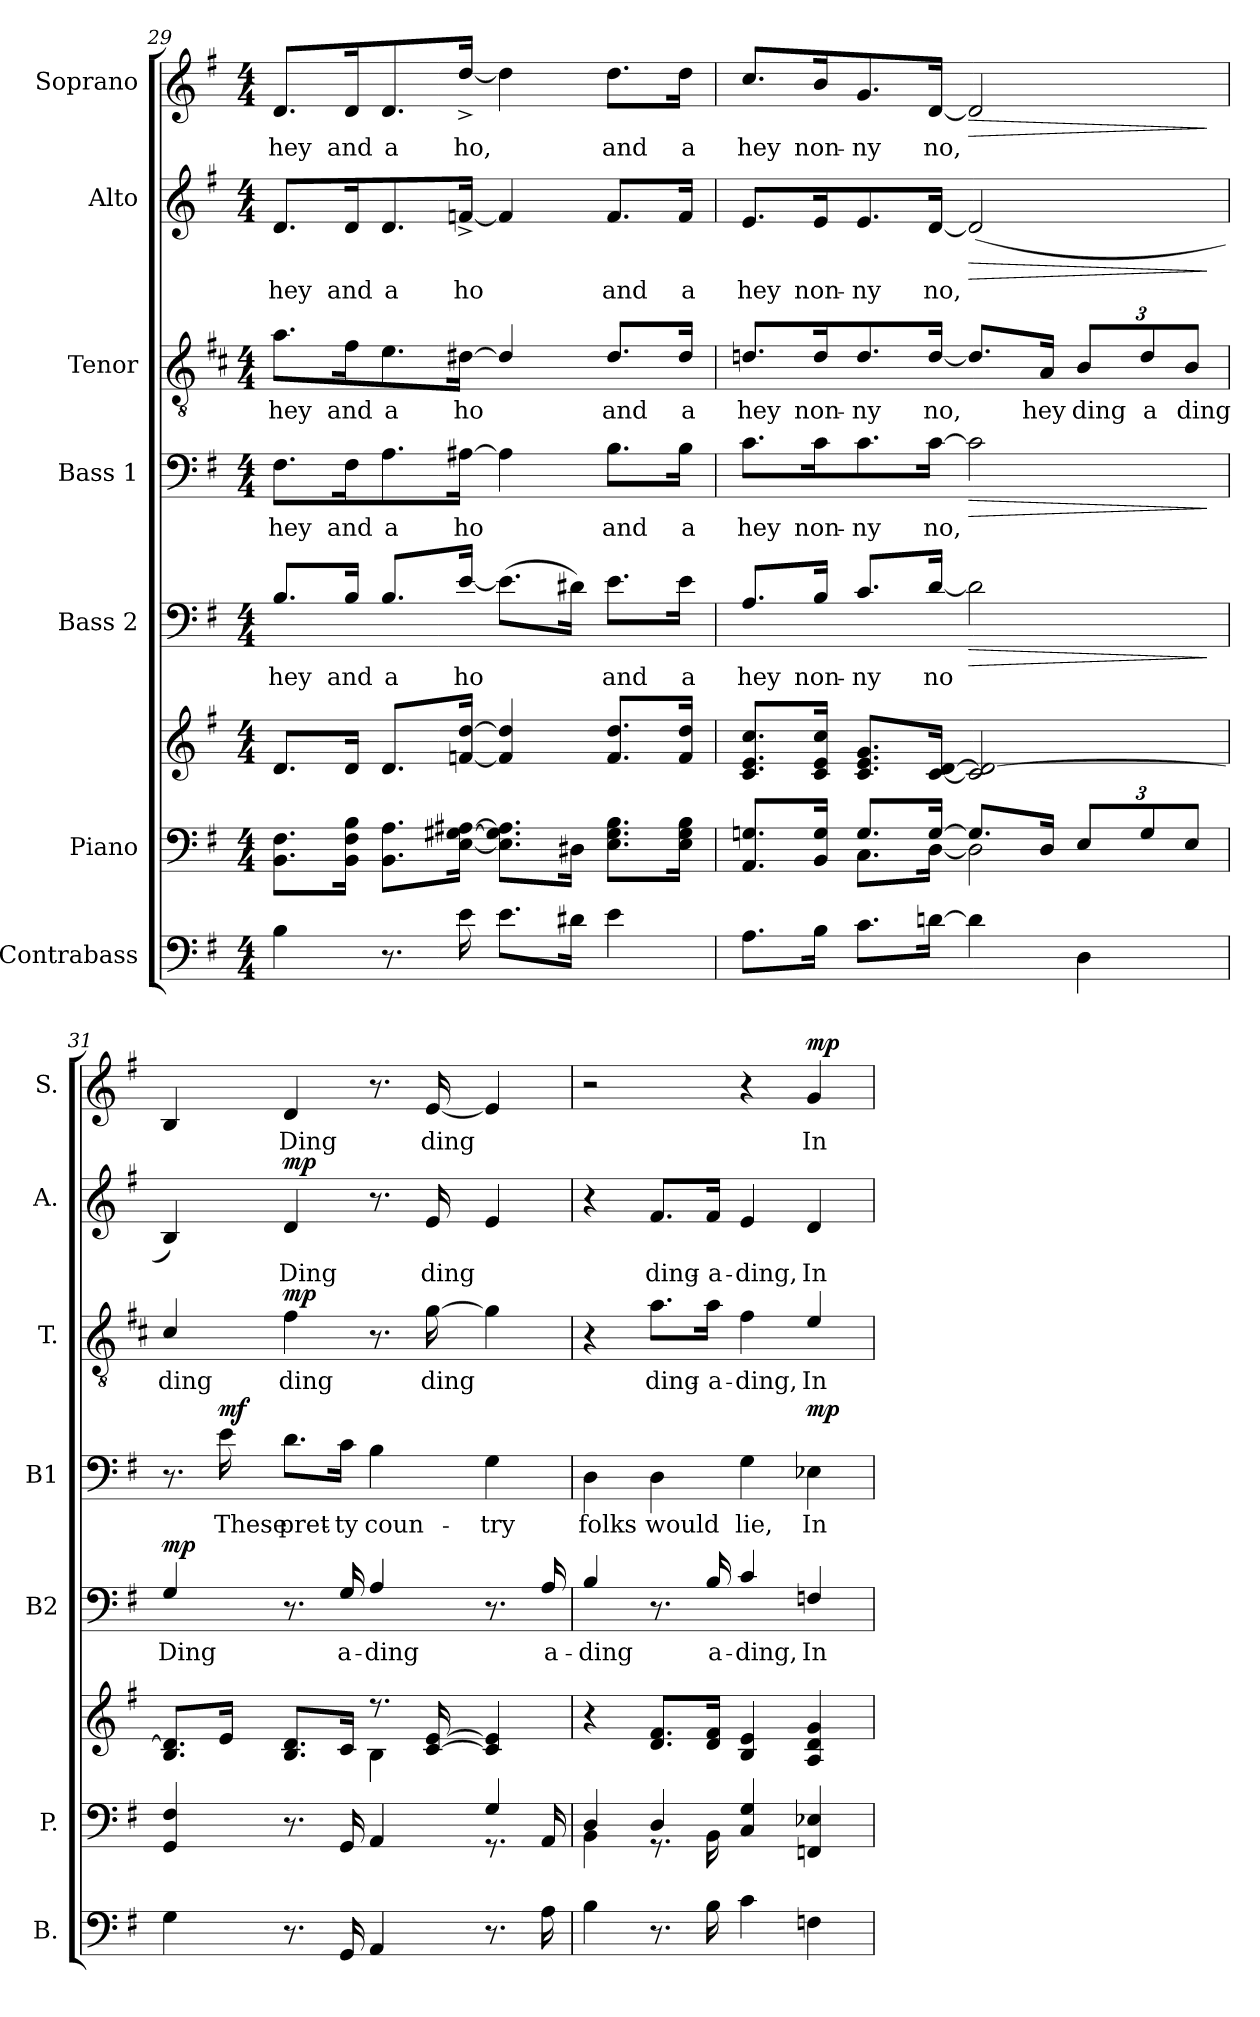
**kern	**kern	**kern	**kern	**text	**dynam	**kern	**text	**dynam	**kern	**text	**dynam	**kern	**text	**dynam	**kern	**text	**dynam
*part7	*part6	*part6	*part5	*part5	*part5	*part4	*part4	*part4	*part3	*part3	*part3	*part2	*part2	*part2	*part1	*part1	*part1
*staff8	*staff7	*staff6	*staff5	*staff5	*staff5	*staff4	*staff4	*staff4	*staff3	*staff3	*staff3	*staff2	*staff2	*staff2	*staff1	*staff1	*staff1
*I"Contrabass	*I"Piano	*	*I"Bass 2	*	*	*I"Bass 1	*	*	*I"Tenor	*	*	*I"Alto	*	*	*I"Soprano	*	*
*I'B.	*I'P.	*	*I'B2	*	*	*I'B1	*	*	*I'T.	*	*	*I'A.	*	*	*I'S.	*	*
*clefF4	*clefF4	*clefG2	*clefF4	*	*	*clefF4	*	*	*clefGv2	*	*	*clefG2	*	*	*clefG2	*	*
*	*	*	*ITrd12c21	*	*	*	*	*	*ITrd4c7	*	*	*	*	*	*	*	*
*k[f#]	*k[f#]	*k[f#]	*k[f#]	*	*	*k[f#]	*	*	*k[f#]	*	*	*k[f#]	*	*	*k[f#]	*	*
*M4/4	*M4/4	*M4/4	*M4/4	*	*	*M4/4	*	*	*M4/4	*	*	*M4/4	*	*	*M4/4	*	*
=29	=29	=29	=29	=29	=29	=29	=29	=29	=29	=29	=29	=29	=29	=29	=29	=29	=29
!	!	!	!	!LO:LY:b	!	!	!LO:LY:b	!	!	!LO:LY:b	!	!	!LO:LY:b	!	!	!LO:LY:b	!
4B\	8.BB\ 8.F#\L	8.d/L	8.BB/L	hey	.	8.F#\L	hey	.	8.d\L	hey	.	8.d/L	hey	.	8.d/L	hey	.
!	!	!	!	!LO:LY:b	!	!	!LO:LY:b	!	!	!LO:LY:b	!	!	!LO:LY:b	!	!	!LO:LY:b	!
.	16BB\ 16F#\ 16B\Jk	16d/Jk	16BB/Jk	and	.	16F#\K	and	.	16B\K	and	.	16d/K	and	.	16d/K	and	.
!	!	!	!	!LO:LY:b	!	!	!LO:LY:b	!	!	!LO:LY:b	!	!	!LO:LY:b	!	!	!LO:LY:b	!
8.r	8.BB\ 8.A\L	8.d/L	8.BB/L	a	.	8.A\	a	.	8.A\	a	.	8.d/	a	.	8.d/	a	.
!	!	!	!	!LO:LY:b	!	!	!LO:LY:b	!	!	!LO:LY:b	!	!	!LO:LY:b	!	!	!LO:LY:b	!
16e\	[16E\ [16G#X\ [16A#X\Jk	[16fn/ [16dd/Jk	[16E/Jk	ho	.	[16A#X\Jk	ho	.	[16G#X\Jk	ho	.	[16fn^/Jk	ho	.	[16dd^/Jk	ho,	.
8.e\L	8.E\] 8.G#\] 8.A#\]L	4f/] 4dd/]	(>8.E\L]	.	.	4A#\]	.	.	4G#/]	.	.	4f/]	.	.	4dd\]	.	.
16d#X\Jk	16D#X\Jk	.	16D#X\Jk)	.	.	.	.	.	.	.	.	.	.	.	.	.	.
!	!	!	!	!LO:LY:b	!	!	!LO:LY:b	!	!	!LO:LY:b	!	!	!LO:LY:b	!	!	!LO:LY:b	!
4e\	8.E\ 8.G#\ 8.B\L	8.f/ 8.dd/L	8.E\L	and	.	8.B\L	and	.	8.G#/L	and	.	8.f/L	and	.	8.dd\L	and	.
!	!	!	!	!LO:LY:b	!	!	!LO:LY:b	!	!	!LO:LY:b	!	!	!LO:LY:b	!	!	!LO:LY:b	!
.	16E\ 16G#\ 16B\Jk	16f/ 16dd/Jk	16E\Jk	a	.	16B\Jk	a	.	16G#/Jk	a	.	16f/Jk	a	.	16dd\Jk	a	.
=30	=30	=30	=30	=30	=30	=30	=30	=30	=30	=30	=30	=30	=30	=30	=30	=30	=30
*	*^	*	*	*	*	*	*	*	*	*	*	*	*	*	*	*	*
!	!	!	!	!	!LO:LY:b	!	!	!LO:LY:b	!	!	!LO:LY:b	!	!	!LO:LY:b	!	!	!LO:LY:b	!
8.A\L	8.AA/ 8.Gn/L	4ryy	8.c/ 8.e/ 8.cc/L	8.AA/L	hey	.	8.c\L	hey	.	8.Gn/L	hey	.	8.e/L	hey	.	8.cc/L	hey	.
!	!	!	!	!	!LO:LY:b	!	!	!LO:LY:b	!	!	!LO:LY:b	!	!	!LO:LY:b	!	!	!LO:LY:b	!
16B\Jk	16BB/ 16G/Jk	.	16c/ 16e/ 16cc/Jk	16BB/Jk	non-	.	16c\K	non-	.	16G/K	non-	.	16e/K	non-	.	16b/K	non-	.
!	!	!	!	!	!LO:LY:b	!	!	!LO:LY:b	!	!	!LO:LY:b	!	!	!LO:LY:b	!	!	!LO:LY:b	!
8.c\L	8.G/L	8.C\L	8.c/ 8.e/ 8.g/L	8.C/L	-ny	.	8.c\	-ny	.	8.G/	-ny	.	8.e/	-ny	.	8.g/	-ny	.
!	!	!	!	!	!LO:LY:b	!	!	!LO:LY:b	!	!	!LO:LY:b	!	!	!LO:LY:b	!	!	!LO:LY:b	!
[16dn\Jk	[16G/Jk	[16D\Jk	[16c/ [16d/Jk	[16D/Jk	no	.	[16c\Jk	no,	.	[16G/Jk	no,	.	[16d/Jk	no,	.	[16d/Jk	no,	.
!	!	!	!	!	!	!LO:HP:b	!	!	!LO:HP:b	!	!	!	!	!	!LO:HP:b	!	!	!LO:HP:b
4d\]	8.G/L]	2D\]	2c/] 2d/_	2D\]	.	>	2c\]	.	>	8.G/L]	.	.	(<2d/]	.	>	2d/]	.	>
!	!	!	!	!	!	!	!	!	!	!	!LO:LY:b	!	!	!	!	!	!	!
.	16D/Jk	.	.	.	.	.	.	.	.	16D/Jk	hey	.	.	.	.	.	.	.
*	*Xbrackettup	*	*	*	*	*	*	*	*	*Xbrackettup	*	*	*	*	*	*	*	*
!	!	!	!	!	!	!	!	!	!	!	!LO:LY:b	!	!	!	!	!	!	!
4D\	12E/L	.	.	.	.	.	.	.	.	12E/L	ding	.	.	.	.	.	.	.
!	!	!	!	!	!	!	!	!	!	!	!LO:LY:b	!	!	!	!	!	!	!
.	12G/	.	.	.	.	.	.	.	.	12G/	a	.	.	.	.	.	.	.
!	!	!	!	!	!	!	!	!	!	!	!LO:LY:b	!	!	!	!	!	!	!
.	12E/J	.	.	.	.	.	.	.	.	12E/J	ding	.	.	.	.	.	.	.
*	*v	*v	*	*	*	*	*	*	*	*	*	*	*	*	*	*	*	*
.	.	.	.	.	]	.	.	]	.	.	.	.	.	]	.	.	]
=31	=31	=31	=31	=31	=31	=31	=31	=31	=31	=31	=31	=31	=31	=31	=31	=31	=31
*	*^	*^	*	*	*	*	*	*	*	*	*	*	*	*	*	*	*
!	!	!	!	!	!	!LO:LY:b	!LO:DY:b	!	!	!	!	!LO:LY:b	!	!	!	!	!	!	!
4G\	2.ryy	4GG/ 4F#/	8.B/ 8.d/]L	2ryy	4GG/	Ding	mp	8.r	.	.	4F#/	ding	.	4B/)	.	.	4B/	.	.
!	!	!	!	!	!	!	!	!	!LO:LY:b	!LO:DY:a	!	!	!	!	!	!	!	!	!
.	.	.	16e/Jk	.	.	.	.	16e\	These	mf	.	.	.	.	.	.	.	.	.
!	!	!	!	!	!	!	!	!	!LO:LY:b	!	!	!LO:LY:b	!LO:DY:b	!	!LO:LY:b	!LO:DY:b	!	!LO:LY:b	!
8.r	.	8.r	8.B/ 8.d/L	.	8.r	.	.	8.d\L	pret-	.	4B\	ding	mp	4d/	Ding	mp	4d/	Ding	.
!	!	!	!	!	!	!LO:LY:b	!	!	!LO:LY:b	!	!	!	!	!	!	!	!	!	!
16GG/	.	16GG/	16c/Jk	.	16GG/	a-	.	16c\Jk	-ty	.	.	.	.	.	.	.	.	.	.
!	!	!	!	!	!	!LO:LY:b	!	!	!LO:LY:b	!	!	!	!	!	!	!	!	!	!
4AA/	.	4AA/	8.r	4B\	4AA/	-ding	.	4B\	coun-	.	8.r	.	.	8.r	.	.	8.r	.	.
!	!	!	!	!	!	!	!	!	!	!	!	!LO:LY:b	!	!	!LO:LY:b	!	!	!LO:LY:b	!
.	.	.	[16c/ [16e/	.	.	.	.	.	.	.	[16c\	ding	.	16e/	ding	.	[16e/	ding	.
!	!	!	!	!	!	!	!	!	!LO:LY:b	!	!	!	!	!	!	!	!	!	!
8.r	4G/	8.r	4c/] 4e/]	4ryy	8.r	.	.	4G\	-try	.	4c\]	.	.	4e/	.	.	4e/]	.	.
!	!	!	!	!	!	!LO:LY:b	!	!	!	!	!	!	!	!	!	!	!	!	!
16A\	.	16AA/	.	.	16AA/	a-	.	.	.	.	.	.	.	.	.	.	.	.	.
*	*	*	*v	*v	*	*	*	*	*	*	*	*	*	*	*	*	*	*	*
!!LO:PB:g=z
=32	=32	=32	=32	=32	=32	=32	=32	=32	=32	=32	=32	=32	=32	=32	=32	=32	=32	=32
!	!	!	!	!	!LO:LY:b	!	!	!LO:LY:b	!	!	!	!	!	!	!	!	!	!
4B\	4D/	4BB\	4r	4BB/	-ding	.	4D\	folks	.	4r	.	.	4r	.	.	2r	.	.
!	!	!	!	!	!	!	!	!LO:LY:b	!	!	!LO:LY:b	!	!	!LO:LY:b	!	!	!	!
8.r	4D/	8.r	8.d/ 8.f#/L	8.r	.	.	4D\	would	.	8.d\L	ding-	.	8.f#/L	ding-	.	.	.	.
!	!	!	!	!	!LO:LY:b	!	!	!	!	!	!LO:LY:b	!	!	!LO:LY:b	!	!	!	!
16B\	.	16BB\	16d/ 16f#/Jk	16BB/	a-	.	.	.	.	16d\Jk	-a-	.	16f#/Jk	-a-	.	.	.	.
!	!	!	!	!	!LO:LY:b	!	!	!LO:LY:b	!	!	!LO:LY:b	!	!	!LO:LY:b	!	!	!	!
4c\	4C/ 4G/	2ryy	4B/ 4e/	4C/	-ding,	.	4G\	lie,	.	4B\	-ding,	.	4e/	-ding,	.	4r	.	.
!	!	!	!	!	!LO:LY:b	!	!	!LO:LY:b	!LO:DY:b	!	!LO:LY:b	!	!	!LO:LY:b	!	!	!LO:LY:b	!LO:DY:b
4Fn\	4FFn/ 4E-X/	.	4A/ 4d/ 4g/	4FFn/	In	.	4E-X\	In	mp	4A/	In	.	4d/	In	.	4g/	In	mp
*	*v	*v	*	*	*	*	*	*	*	*	*	*	*	*	*	*	*	*
=	=	=	=	=	=	=	=	=	=	=	=	=	=	=	=	=	=
*-	*-	*-	*-	*-	*-	*-	*-	*-	*-	*-	*-	*-	*-	*-	*-	*-	*-
